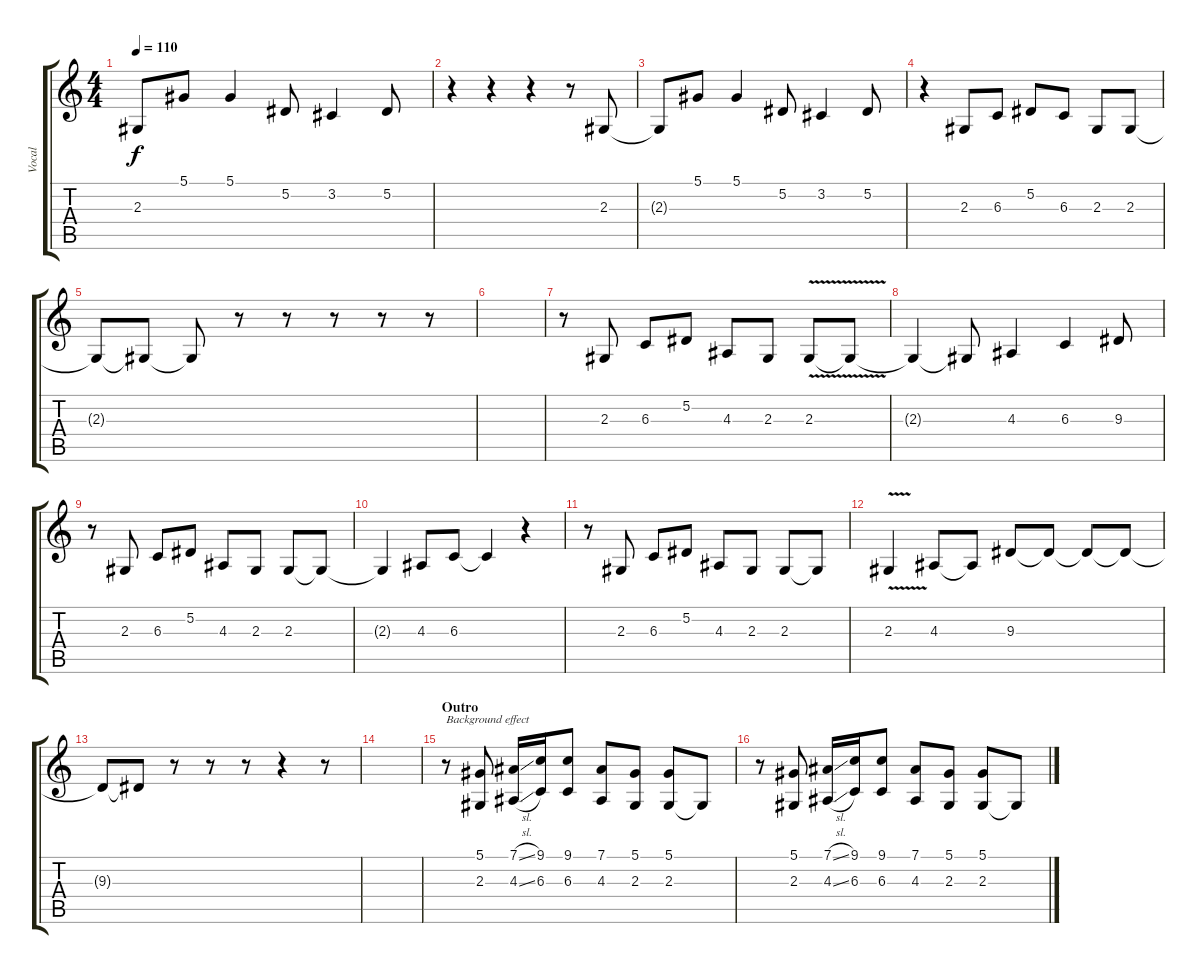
\track ("Vocal" "Vocal") {instrument harmonica}
\staff {score tabs}
\tuning (Eb4 Bb3 Gb3 Db3 Ab2 Eb2) {hide}
\ts (4 4)
\tempo 110
\clef g2
\ks c
2.3{t}.8{dy f} 5.1.8 5.1.4 5.2.8 3.2.4 5.2.8 |
r.4 r.4 r.4 r.8 2.3.8 |
2.3{t}.8 5.1.8 5.1.4 5.2.8 3.2.4 5.2.8 |
r.4 2.3.8 6.3.8 5.2.8 6.3.8 2.3.8 2.3.8 |
2.3{t}.8 2.3{t}.8 2.3{t}.8 r.8 r.8 r.8 r.8 r.8 |
|
r.8 2.3.8 6.3.8 5.2.8 4.3.8 2.3.8 2.3{v}.8 2.3{t}.8 |
2.3{t}.4 2.3{t}.8 4.3.4 6.3.4 9.3.8 |
r.8 2.3.8 6.3.8 5.2.8 4.3.8 2.3.8 2.3.8 2.3{t}.8 |
2.3{t}.4 4.3.8 6.3.8 6.3{t}.4 r.4 |
r.8 2.3.8 6.3.8 5.2.8 4.3.8 2.3.8 2.3.8 2.3{t}.8 |
2.3{v}.4 4.3.8 4.3{t}.8 9.3.8 9.3{t}.8 9.3{t}.8 9.3{t}.8 |
9.3{t}.8 9.3{t}.8 r.8 r.8 r.8 r.4 r.8 |
|
\section ("" "Outro")
r.8{txt "Background effect"} (5.1 2.3).8 (7.1{sl} 4.3{sl}).16 (9.1 6.3).16 (9.1 6.3).8 (7.1 4.3).8 (5.1 2.3).8 (5.1 2.3).8 2.3{t}.8 |
r.8 (5.1 2.3).8 (7.1{sl} 4.3{sl}).16 (9.1 6.3).16 (9.1 6.3).8 (7.1 4.3).8 (5.1 2.3).8 (5.1 2.3).8 2.3{t}.8
